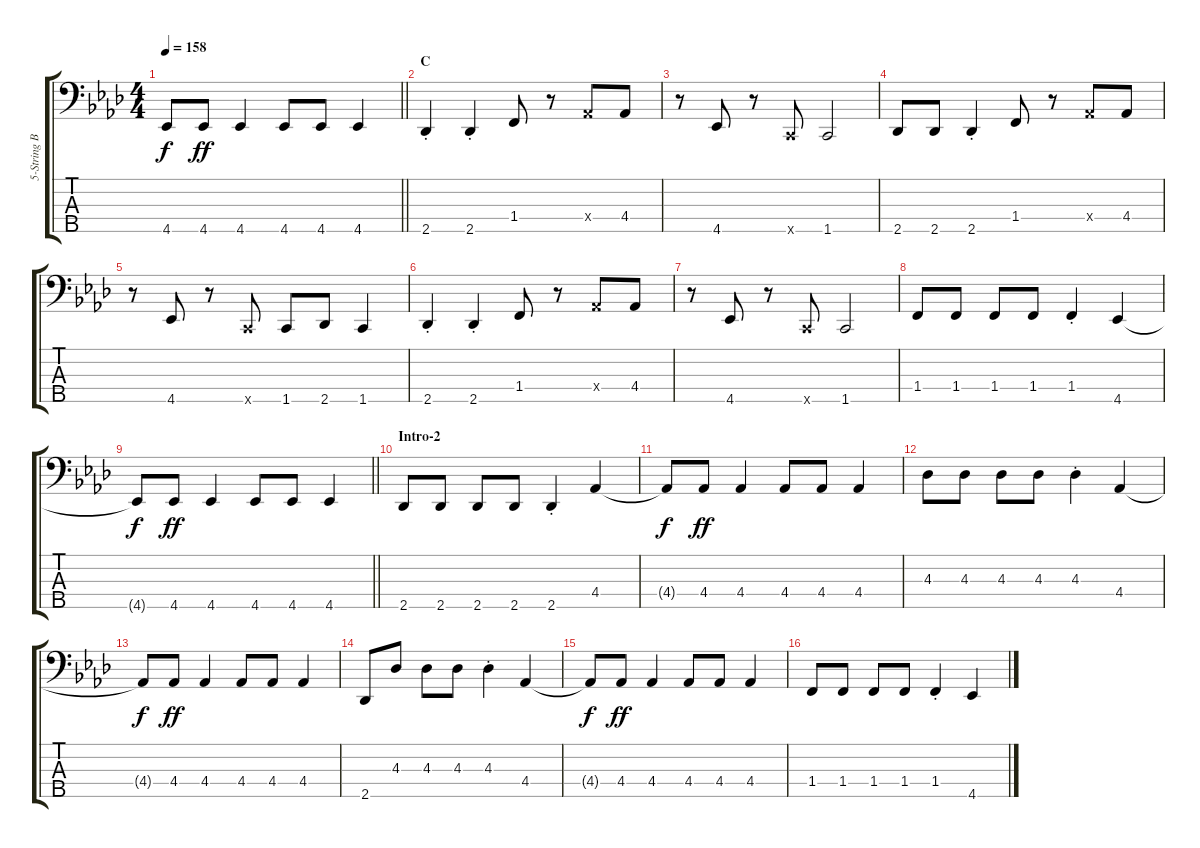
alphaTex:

\track ("5-String Bass" "5-String B") {instrument electricbassfinger}
\staff {score tabs}
\tuning (G2 D2 A1 E1 B0) {hide}
\ts (4 4)
\tempo 158
\clef f4
\barLineRight lightlight
\ks ab
4.5{t}.8{dy f} 4.5.8{dy ff} 4.5.4 4.5.8 4.5.8 4.5.4 |
\section ("" "C")
2.5{st}.4 2.5{st}.4 1.4.8 r.8 4.4{x}.8 4.4.8 |
r.8 4.5.8 r.8 1.5{x}.8 1.5.2 |
2.5.8 2.5.8 2.5{st}.4 1.4.8 r.8 4.4{x}.8 4.4.8 |
r.8 4.5.8 r.8 1.5{x}.8 1.5.8 2.5.8 1.5.4 |
2.5{st}.4 2.5{st}.4 1.4.8 r.8 4.4{x}.8 4.4.8 |
r.8 4.5.8 r.8 1.5{x}.8 1.5.2 |
1.4.8 1.4.8 1.4.8 1.4.8 1.4{st}.4 4.5.4 |
\barLineRight lightlight
4.5{t}.8{dy f} 4.5.8{dy ff} 4.5.4 4.5.8 4.5.8 4.5.4 |
\section ("" "Intro-2")
2.5.8 2.5.8 2.5.8 2.5.8 2.5{st}.4 4.4.4 |
4.4{t}.8{dy f} 4.4.8{dy ff} 4.4.4 4.4.8 4.4.8 4.4.4 |
4.3.8 4.3.8 4.3.8 4.3.8 4.3{st}.4 4.4.4 |
4.4{t}.8{dy f} 4.4.8{dy ff} 4.4.4 4.4.8 4.4.8 4.4.4 |
2.5.8 4.3.8 4.3.8 4.3.8 4.3{st}.4 4.4.4 |
4.4{t}.8{dy f} 4.4.8{dy ff} 4.4.4 4.4.8 4.4.8 4.4.4 |
1.4.8 1.4.8 1.4.8 1.4.8 1.4{st}.4 4.5.4
